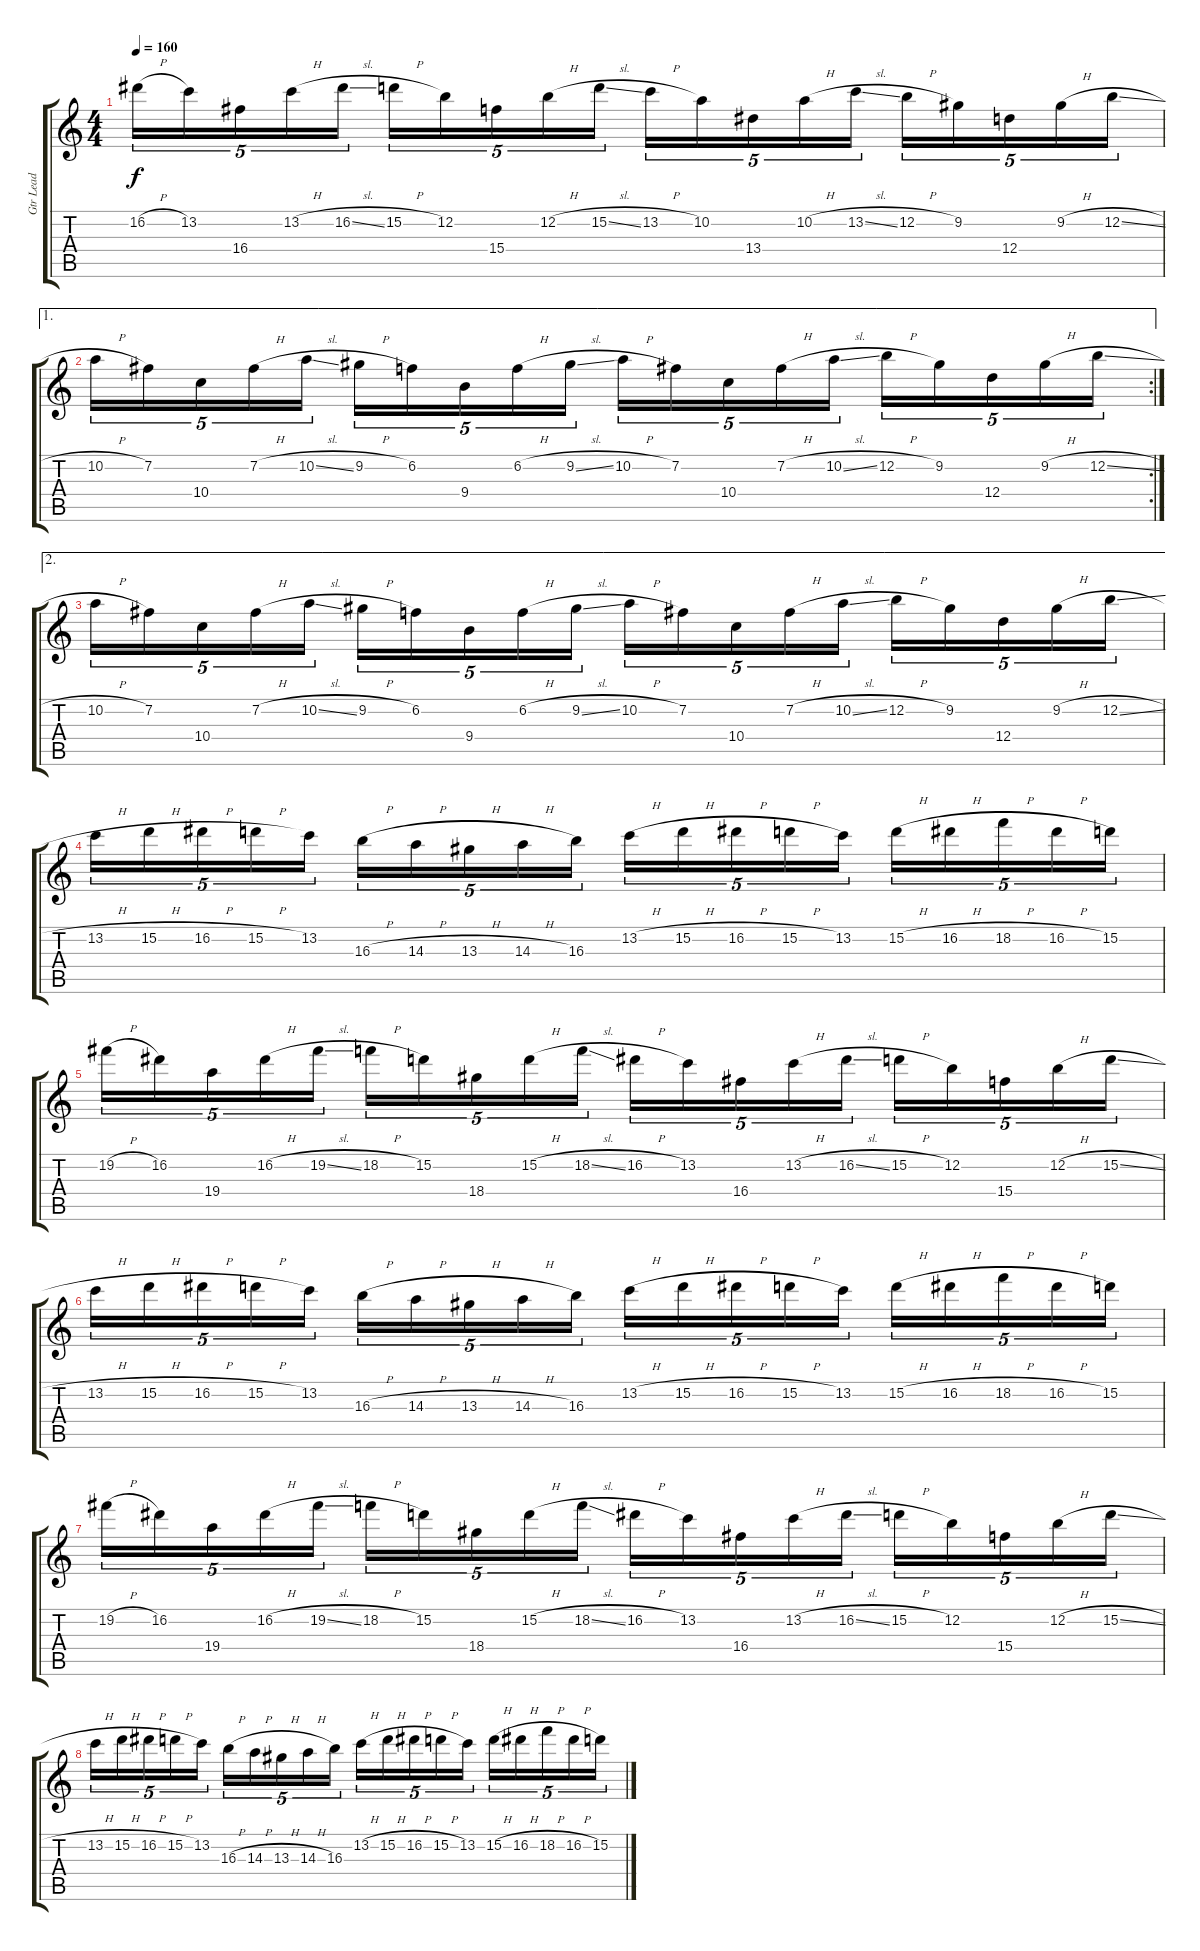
\track ("Gtr Lead" "Gtr Lead") {instrument overdrivenguitar}
\staff {score tabs}
\tuning (E4 B3 G3 D3 A2 E2) {hide}
\ts (4 4)
\tempo 160
\clef g2
\ks c
16.2{h}.16{tu (5 4) dy f} 13.2.16{tu (5 4)} 16.4.16{tu (5 4)} 13.2{h}.16{tu (5 4)} 16.2{sl}.16{tu (5 4)} 15.2{h}.16{tu (5 4)} 12.2.16{tu (5 4)} 15.4.16{tu (5 4)} 12.2{h}.16{tu (5 4)} 15.2{sl}.16{tu (5 4)} 13.2{h}.16{tu (5 4)} 10.2.16{tu (5 4)} 13.4.16{tu (5 4)} 10.2{h}.16{tu (5 4)} 13.2{sl}.16{tu (5 4)} 12.2{h}.16{tu (5 4)} 9.2.16{tu (5 4)} 12.4.16{tu (5 4)} 9.2{h}.16{tu (5 4)} 12.2{sl}.16{tu (5 4)} |
\ae 1
\rc 2
10.2{h}.16{tu (5 4)} 7.2.16{tu (5 4)} 10.4.16{tu (5 4)} 7.2{h}.16{tu (5 4)} 10.2{sl}.16{tu (5 4)} 9.2{h}.16{tu (5 4)} 6.2.16{tu (5 4)} 9.4.16{tu (5 4)} 6.2{h}.16{tu (5 4)} 9.2{sl}.16{tu (5 4)} 10.2{h}.16{tu (5 4)} 7.2.16{tu (5 4)} 10.4.16{tu (5 4)} 7.2{h}.16{tu (5 4)} 10.2{sl}.16{tu (5 4)} 12.2{h}.16{tu (5 4)} 9.2.16{tu (5 4)} 12.4.16{tu (5 4)} 9.2{h}.16{tu (5 4)} 12.2{sl}.16{tu (5 4)} |
\ae 2
10.2{h}.16{tu (5 4)} 7.2.16{tu (5 4)} 10.4.16{tu (5 4)} 7.2{h}.16{tu (5 4)} 10.2{sl}.16{tu (5 4)} 9.2{h}.16{tu (5 4)} 6.2.16{tu (5 4)} 9.4.16{tu (5 4)} 6.2{h}.16{tu (5 4)} 9.2{sl}.16{tu (5 4)} 10.2{h}.16{tu (5 4)} 7.2.16{tu (5 4)} 10.4.16{tu (5 4)} 7.2{h}.16{tu (5 4)} 10.2{sl}.16{tu (5 4)} 12.2{h}.16{tu (5 4)} 9.2.16{tu (5 4)} 12.4.16{tu (5 4)} 9.2{h}.16{tu (5 4)} 12.2{sl}.16{tu (5 4)} |
13.2{h}.16{tu (5 4)} 15.2{h}.16{tu (5 4)} 16.2{h}.16{tu (5 4)} 15.2{h}.16{tu (5 4)} 13.2.16{tu (5 4)} 16.3{h}.16{tu (5 4)} 14.3{h}.16{tu (5 4)} 13.3{h}.16{tu (5 4)} 14.3{h}.16{tu (5 4)} 16.3.16{tu (5 4)} 13.2{h}.16{tu (5 4)} 15.2{h}.16{tu (5 4)} 16.2{h}.16{tu (5 4)} 15.2{h}.16{tu (5 4)} 13.2.16{tu (5 4)} 15.2{h}.16{tu (5 4)} 16.2{h}.16{tu (5 4)} 18.2{h}.16{tu (5 4)} 16.2{h}.16{tu (5 4)} 15.2.16{tu (5 4)} |
19.2{h}.16{tu (5 4)} 16.2.16{tu (5 4)} 19.4.16{tu (5 4)} 16.2{h}.16{tu (5 4)} 19.2{sl}.16{tu (5 4)} 18.2{h}.16{tu (5 4)} 15.2.16{tu (5 4)} 18.4.16{tu (5 4)} 15.2{h}.16{tu (5 4)} 18.2{sl}.16{tu (5 4)} 16.2{h}.16{tu (5 4)} 13.2.16{tu (5 4)} 16.4.16{tu (5 4)} 13.2{h}.16{tu (5 4)} 16.2{sl}.16{tu (5 4)} 15.2{h}.16{tu (5 4)} 12.2.16{tu (5 4)} 15.4.16{tu (5 4)} 12.2{h}.16{tu (5 4)} 15.2{sl}.16{tu (5 4)} |
13.2{h}.16{tu (5 4)} 15.2{h}.16{tu (5 4)} 16.2{h}.16{tu (5 4)} 15.2{h}.16{tu (5 4)} 13.2.16{tu (5 4)} 16.3{h}.16{tu (5 4)} 14.3{h}.16{tu (5 4)} 13.3{h}.16{tu (5 4)} 14.3{h}.16{tu (5 4)} 16.3.16{tu (5 4)} 13.2{h}.16{tu (5 4)} 15.2{h}.16{tu (5 4)} 16.2{h}.16{tu (5 4)} 15.2{h}.16{tu (5 4)} 13.2.16{tu (5 4)} 15.2{h}.16{tu (5 4)} 16.2{h}.16{tu (5 4)} 18.2{h}.16{tu (5 4)} 16.2{h}.16{tu (5 4)} 15.2.16{tu (5 4)} |
19.2{h}.16{tu (5 4)} 16.2.16{tu (5 4)} 19.4.16{tu (5 4)} 16.2{h}.16{tu (5 4)} 19.2{sl}.16{tu (5 4)} 18.2{h}.16{tu (5 4)} 15.2.16{tu (5 4)} 18.4.16{tu (5 4)} 15.2{h}.16{tu (5 4)} 18.2{sl}.16{tu (5 4)} 16.2{h}.16{tu (5 4)} 13.2.16{tu (5 4)} 16.4.16{tu (5 4)} 13.2{h}.16{tu (5 4)} 16.2{sl}.16{tu (5 4)} 15.2{h}.16{tu (5 4)} 12.2.16{tu (5 4)} 15.4.16{tu (5 4)} 12.2{h}.16{tu (5 4)} 15.2{sl}.16{tu (5 4)} |
13.2{h}.16{tu (5 4)} 15.2{h}.16{tu (5 4)} 16.2{h}.16{tu (5 4)} 15.2{h}.16{tu (5 4)} 13.2.16{tu (5 4)} 16.3{h}.16{tu (5 4)} 14.3{h}.16{tu (5 4)} 13.3{h}.16{tu (5 4)} 14.3{h}.16{tu (5 4)} 16.3.16{tu (5 4)} 13.2{h}.16{tu (5 4)} 15.2{h}.16{tu (5 4)} 16.2{h}.16{tu (5 4)} 15.2{h}.16{tu (5 4)} 13.2.16{tu (5 4)} 15.2{h}.16{tu (5 4)} 16.2{h}.16{tu (5 4)} 18.2{h}.16{tu (5 4)} 16.2{h}.16{tu (5 4)} 15.2.16{tu (5 4)}
